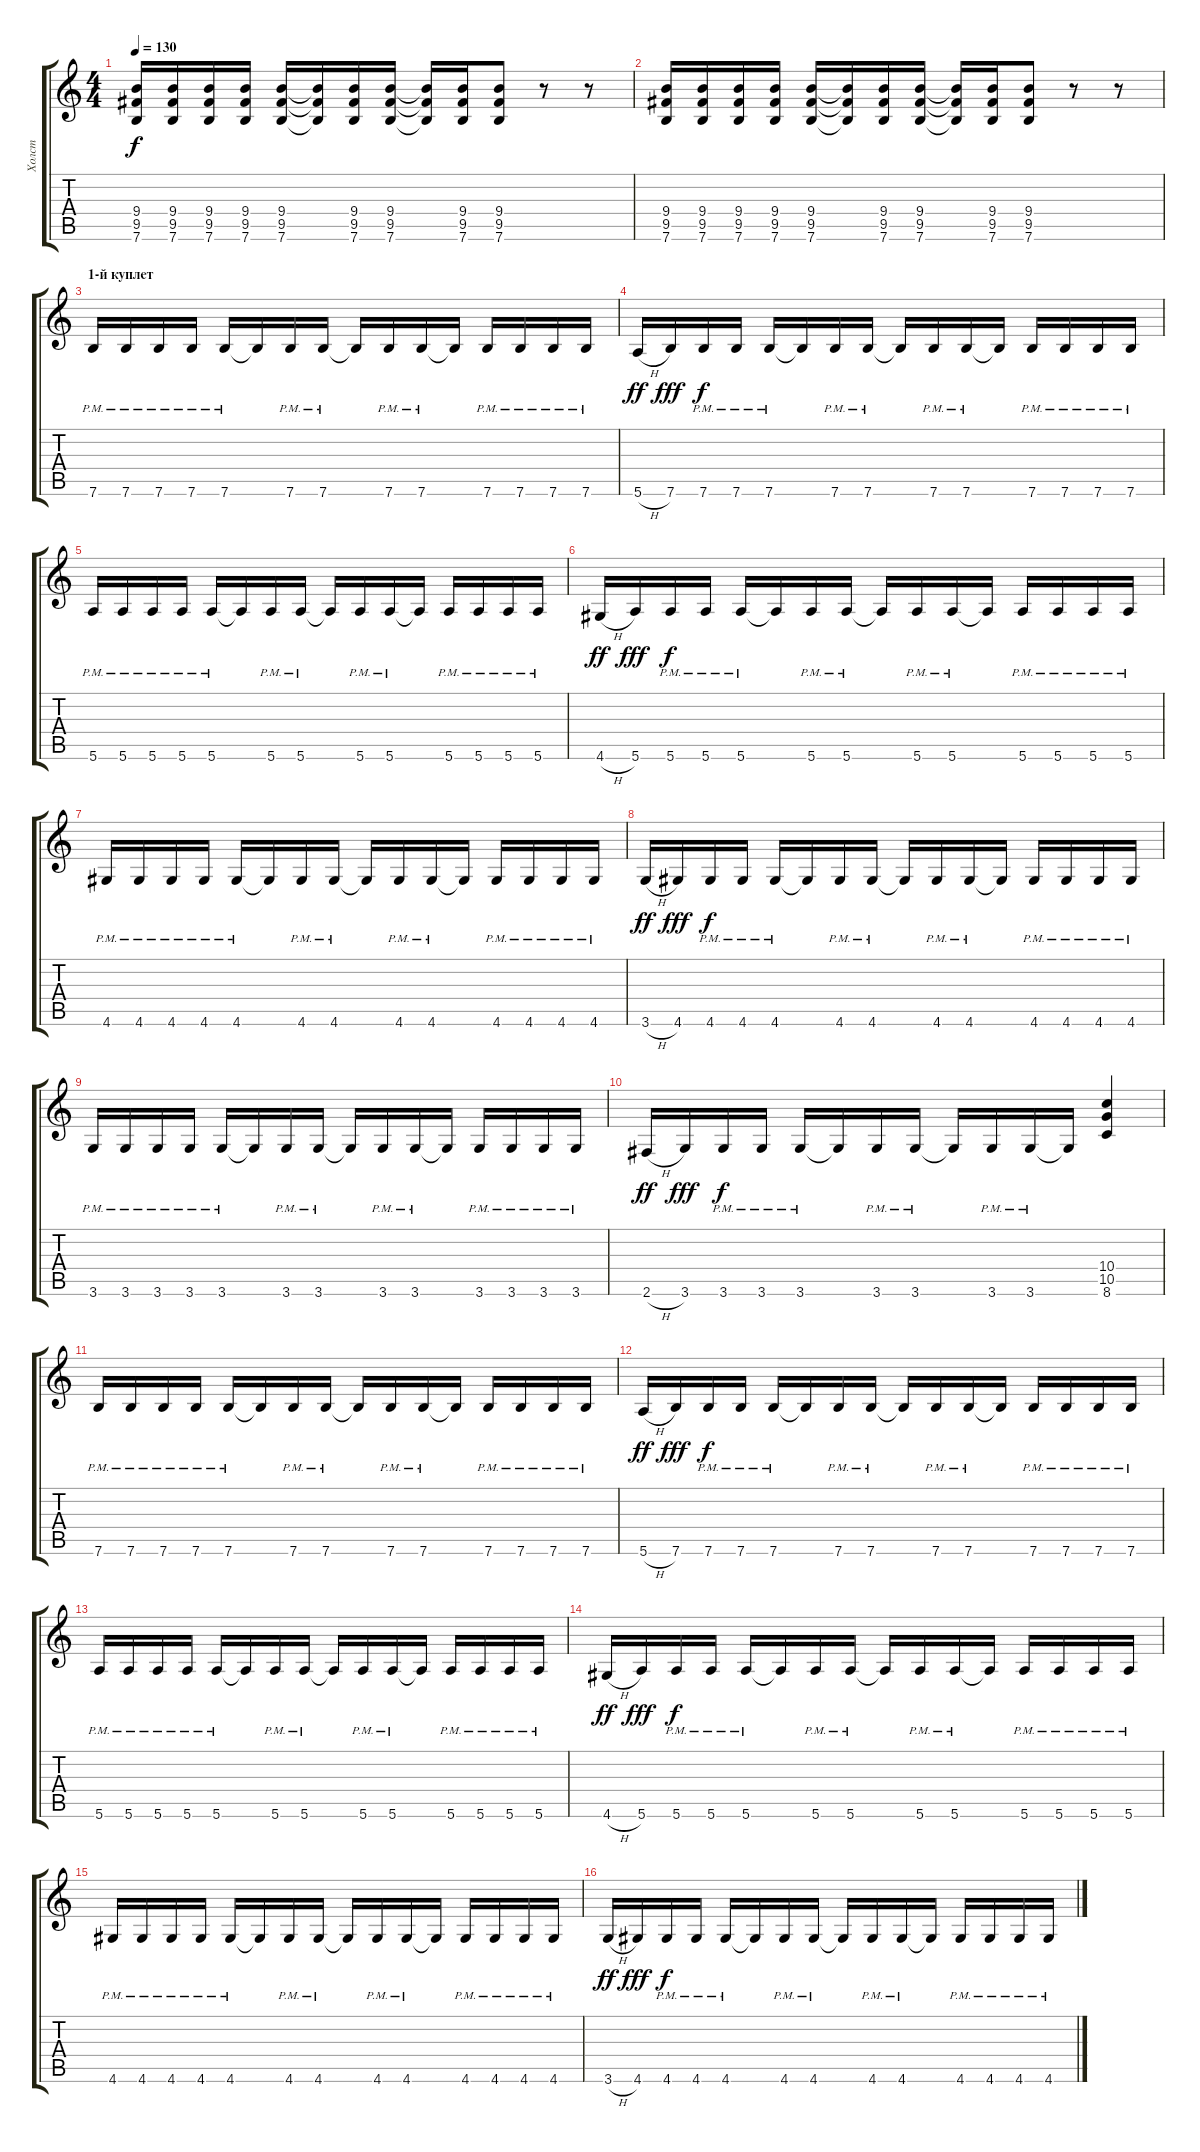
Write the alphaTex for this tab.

\track ("Холст" "Холст") {instrument distortionguitar}
\staff {score tabs}
\tuning (E4 B3 G3 D3 A2 E2) {hide}
\ts (4 4)
\tempo 130
\clef g2
\ks c
(9.4 9.5 7.6).16{dy f volume 13} (9.4 9.5 7.6).16 (9.4 9.5 7.6).16 (9.4 9.5 7.6).16 (9.4 9.5 7.6).16 (9.4{t} 9.5{t} 7.6{t}).16 (9.4 9.5 7.6).16 (9.4 9.5 7.6).16 (9.4{t} 9.5{t} 7.6{t}).16 (9.4 9.5 7.6).16 (9.4 9.5 7.6).8 r.8 r.8 |
(9.4 9.5 7.6).16 (9.4 9.5 7.6).16 (9.4 9.5 7.6).16 (9.4 9.5 7.6).16 (9.4 9.5 7.6).16 (9.4{t} 9.5{t} 7.6{t}).16 (9.4 9.5 7.6).16 (9.4 9.5 7.6).16 (9.4{t} 9.5{t} 7.6{t}).16 (9.4 9.5 7.6).16 (9.4 9.5 7.6).8 r.8 r.8 |
\section ("" "1-й куплет")
7.6{pm}.16 7.6{pm}.16 7.6{pm}.16 7.6{pm}.16 7.6{pm}.16 7.6{t}.16 7.6{pm}.16 7.6{pm}.16 7.6{t}.16 7.6{pm}.16 7.6{pm}.16 7.6{t}.16 7.6{pm}.16 7.6{pm}.16 7.6{pm}.16 7.6{pm}.16 |
5.6{h}.16{dy ff} 7.6.16{dy fff} 7.6{pm}.16{dy f} 7.6{pm}.16 7.6{pm}.16 7.6{t}.16 7.6{pm}.16 7.6{pm}.16 7.6{t}.16 7.6{pm}.16 7.6{pm}.16 7.6{t}.16 7.6{pm}.16 7.6{pm}.16 7.6{pm}.16 7.6{pm}.16 |
5.6{pm}.16 5.6{pm}.16 5.6{pm}.16 5.6{pm}.16 5.6{pm}.16 5.6{t}.16 5.6{pm}.16 5.6{pm}.16 5.6{t}.16 5.6{pm}.16 5.6{pm}.16 5.6{t}.16 5.6{pm}.16 5.6{pm}.16 5.6{pm}.16 5.6{pm}.16 |
4.6{h}.16{dy ff} 5.6.16{dy fff} 5.6{pm}.16{dy f} 5.6{pm}.16 5.6{pm}.16 5.6{t}.16 5.6{pm}.16 5.6{pm}.16 5.6{t}.16 5.6{pm}.16 5.6{pm}.16 5.6{t}.16 5.6{pm}.16 5.6{pm}.16 5.6{pm}.16 5.6{pm}.16 |
4.6{pm}.16 4.6{pm}.16 4.6{pm}.16 4.6{pm}.16 4.6{pm}.16 4.6{t}.16 4.6{pm}.16 4.6{pm}.16 4.6{t}.16 4.6{pm}.16 4.6{pm}.16 4.6{t}.16 4.6{pm}.16 4.6{pm}.16 4.6{pm}.16 4.6{pm}.16 |
3.6{h}.16{dy ff} 4.6.16{dy fff} 4.6{pm}.16{dy f} 4.6{pm}.16 4.6{pm}.16 4.6{t}.16 4.6{pm}.16 4.6{pm}.16 4.6{t}.16 4.6{pm}.16 4.6{pm}.16 4.6{t}.16 4.6{pm}.16 4.6{pm}.16 4.6{pm}.16 4.6{pm}.16 |
3.6{pm}.16 3.6{pm}.16 3.6{pm}.16 3.6{pm}.16 3.6{pm}.16 3.6{t}.16 3.6{pm}.16 3.6{pm}.16 3.6{t}.16 3.6{pm}.16 3.6{pm}.16 3.6{t}.16 3.6{pm}.16 3.6{pm}.16 3.6{pm}.16 3.6{pm}.16 |
2.6{h}.16{dy ff} 3.6.16{dy fff} 3.6{pm}.16{dy f} 3.6{pm}.16 3.6{pm}.16 3.6{t}.16 3.6{pm}.16 3.6{pm}.16 3.6{t}.16 3.6{pm}.16 3.6{pm}.16 3.6{t}.16 (10.4 10.5 8.6).4 |
7.6{pm}.16 7.6{pm}.16 7.6{pm}.16 7.6{pm}.16 7.6{pm}.16 7.6{t}.16 7.6{pm}.16 7.6{pm}.16 7.6{t}.16 7.6{pm}.16 7.6{pm}.16 7.6{t}.16 7.6{pm}.16 7.6{pm}.16 7.6{pm}.16 7.6{pm}.16 |
5.6{h}.16{dy ff} 7.6.16{dy fff} 7.6{pm}.16{dy f} 7.6{pm}.16 7.6{pm}.16 7.6{t}.16 7.6{pm}.16 7.6{pm}.16 7.6{t}.16 7.6{pm}.16 7.6{pm}.16 7.6{t}.16 7.6{pm}.16 7.6{pm}.16 7.6{pm}.16 7.6{pm}.16 |
5.6{pm}.16 5.6{pm}.16 5.6{pm}.16 5.6{pm}.16 5.6{pm}.16 5.6{t}.16 5.6{pm}.16 5.6{pm}.16 5.6{t}.16 5.6{pm}.16 5.6{pm}.16 5.6{t}.16 5.6{pm}.16 5.6{pm}.16 5.6{pm}.16 5.6{pm}.16 |
4.6{h}.16{dy ff} 5.6.16{dy fff} 5.6{pm}.16{dy f} 5.6{pm}.16 5.6{pm}.16 5.6{t}.16 5.6{pm}.16 5.6{pm}.16 5.6{t}.16 5.6{pm}.16 5.6{pm}.16 5.6{t}.16 5.6{pm}.16 5.6{pm}.16 5.6{pm}.16 5.6{pm}.16 |
4.6{pm}.16 4.6{pm}.16 4.6{pm}.16 4.6{pm}.16 4.6{pm}.16 4.6{t}.16 4.6{pm}.16 4.6{pm}.16 4.6{t}.16 4.6{pm}.16 4.6{pm}.16 4.6{t}.16 4.6{pm}.16 4.6{pm}.16 4.6{pm}.16 4.6{pm}.16 |
3.6{h}.16{dy ff} 4.6.16{dy fff} 4.6{pm}.16{dy f} 4.6{pm}.16 4.6{pm}.16 4.6{t}.16 4.6{pm}.16 4.6{pm}.16 4.6{t}.16 4.6{pm}.16 4.6{pm}.16 4.6{t}.16 4.6{pm}.16 4.6{pm}.16 4.6{pm}.16 4.6{pm}.16
